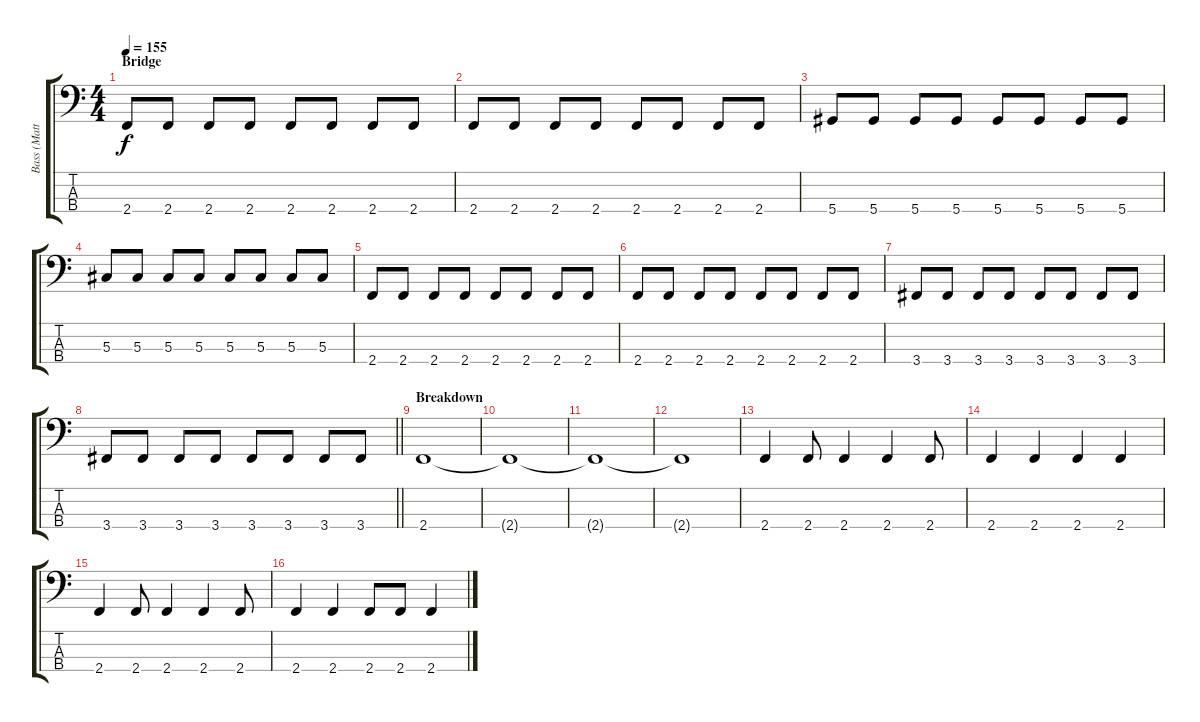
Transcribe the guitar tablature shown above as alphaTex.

\track ("Bass (Matt)" "Bass (Matt") {instrument electricbassfinger}
\staff {score tabs}
\tuning (Gb2 Db2 Ab1 Eb1) {hide}
\ts (4 4)
\section ("" "Bridge")
\tempo 155
\clef f4
\ks c
2.4.8{dy f} 2.4.8 2.4.8 2.4.8 2.4.8 2.4.8 2.4.8 2.4.8 |
2.4.8 2.4.8 2.4.8 2.4.8 2.4.8 2.4.8 2.4.8 2.4.8 |
5.4.8 5.4.8 5.4.8 5.4.8 5.4.8 5.4.8 5.4.8 5.4.8 |
5.3.8 5.3.8 5.3.8 5.3.8 5.3.8 5.3.8 5.3.8 5.3.8 |
2.4.8 2.4.8 2.4.8 2.4.8 2.4.8 2.4.8 2.4.8 2.4.8 |
2.4.8 2.4.8 2.4.8 2.4.8 2.4.8 2.4.8 2.4.8 2.4.8 |
3.4.8 3.4.8 3.4.8 3.4.8 3.4.8 3.4.8 3.4.8 3.4.8 |
\barLineRight lightlight
3.4.8 3.4.8 3.4.8 3.4.8 3.4.8 3.4.8 3.4.8 3.4.8 |
\section ("" "Breakdown")
2.4.1 |
2.4{t}.1 |
2.4{t}.1 |
2.4{t}.1 |
2.4.4 2.4.8 2.4.4 2.4.4 2.4.8 |
2.4.4 2.4.4 2.4.4 2.4.4 |
2.4.4 2.4.8 2.4.4 2.4.4 2.4.8 |
2.4.4 2.4.4 2.4.8 2.4.8 2.4.4
